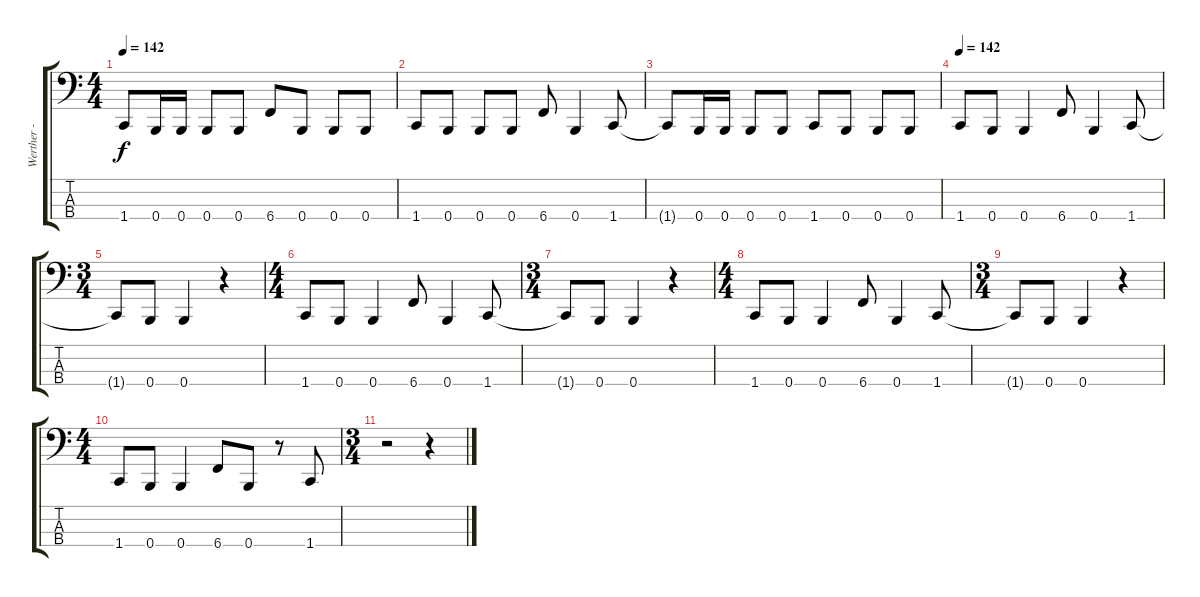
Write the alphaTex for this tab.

\track ("Werther - Basse" "Werther - ") {instrument electricbasspick}
\staff {score tabs}
\tuning (E2 B1 Gb1 B0) {hide}
\ts (4 4)
\tempo 142
\clef f4
\ks c
1.4{t}.8{dy f} 0.4.16 0.4.16 0.4.8 0.4.8 6.4.8 0.4.8 0.4.8 0.4.8 |
1.4.8 0.4.8 0.4.8 0.4.8 6.4.8 0.4.4 1.4.8 |
1.4{t}.8 0.4.16 0.4.16 0.4.8 0.4.8 1.4.8 0.4.8 0.4.8 0.4.8 |
\section ("" "")
\tempo 142
1.4.8{volume 16 balance 8 instrument electricbasspick} 0.4.8 0.4.4 6.4.8 0.4.4 1.4.8 |
\ts (3 4)
1.4{t}.8 0.4.8 0.4.4 r.4 |
\ts (4 4)
1.4.8 0.4.8 0.4.4 6.4.8 0.4.4 1.4.8 |
\ts (3 4)
1.4{t}.8 0.4.8 0.4.4 r.4 |
\ts (4 4)
1.4.8 0.4.8 0.4.4 6.4.8 0.4.4 1.4.8 |
\ts (3 4)
1.4{t}.8 0.4.8 0.4.4 r.4 |
\ts (4 4)
1.4.8 0.4.8 0.4.4 6.4.8 0.4.8 r.8 1.4.8 |
\ts (3 4)
r.2 r.4
